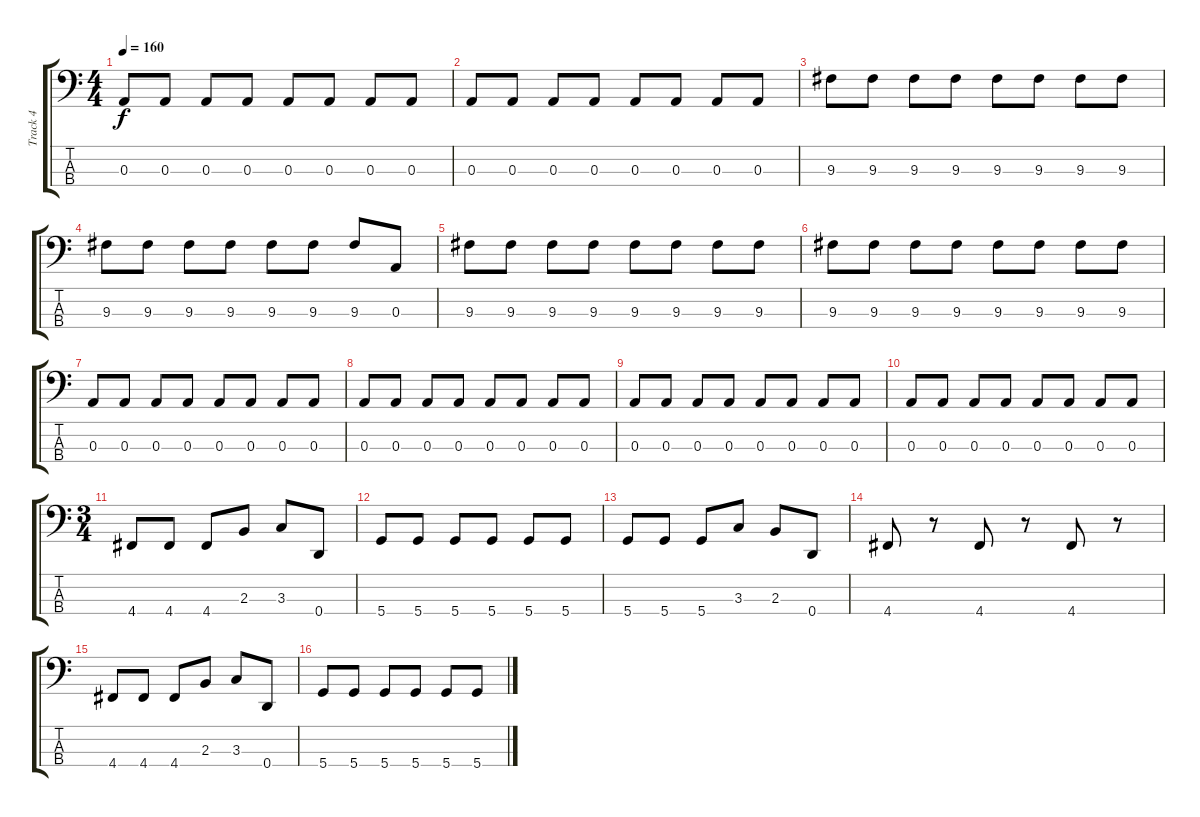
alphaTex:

\track ("Track 4" "Track 4") {instrument electricbassfinger}
\staff {score tabs}
\tuning (G2 D2 A1 D1) {hide}
\ts (4 4)
\tempo 160
\clef f4
\ks c
0.3.8{dy f} 0.3.8 0.3.8 0.3.8 0.3.8 0.3.8 0.3.8 0.3.8 |
0.3.8 0.3.8 0.3.8 0.3.8 0.3.8 0.3.8 0.3.8 0.3.8 |
9.3.8 9.3.8 9.3.8 9.3.8 9.3.8 9.3.8 9.3.8 9.3.8 |
9.3.8 9.3.8 9.3.8 9.3.8 9.3.8 9.3.8 9.3.8 0.3.8 |
9.3.8 9.3.8 9.3.8 9.3.8 9.3.8 9.3.8 9.3.8 9.3.8 |
9.3.8 9.3.8 9.3.8 9.3.8 9.3.8 9.3.8 9.3.8 9.3.8 |
0.3.8 0.3.8 0.3.8 0.3.8 0.3.8 0.3.8 0.3.8 0.3.8 |
0.3.8 0.3.8 0.3.8 0.3.8 0.3.8 0.3.8 0.3.8 0.3.8 |
0.3.8 0.3.8 0.3.8 0.3.8 0.3.8 0.3.8 0.3.8 0.3.8 |
0.3.8 0.3.8 0.3.8 0.3.8 0.3.8 0.3.8 0.3.8 0.3.8 |
\ts (3 4)
4.4.8 4.4.8 4.4.8 2.3.8 3.3.8 0.4.8 |
5.4.8 5.4.8 5.4.8 5.4.8 5.4.8 5.4.8 |
5.4.8 5.4.8 5.4.8 3.3.8 2.3.8 0.4.8 |
4.4.8 r.8 4.4.8 r.8 4.4.8 r.8 |
4.4.8 4.4.8 4.4.8 2.3.8 3.3.8 0.4.8 |
5.4.8 5.4.8 5.4.8 5.4.8 5.4.8 5.4.8
